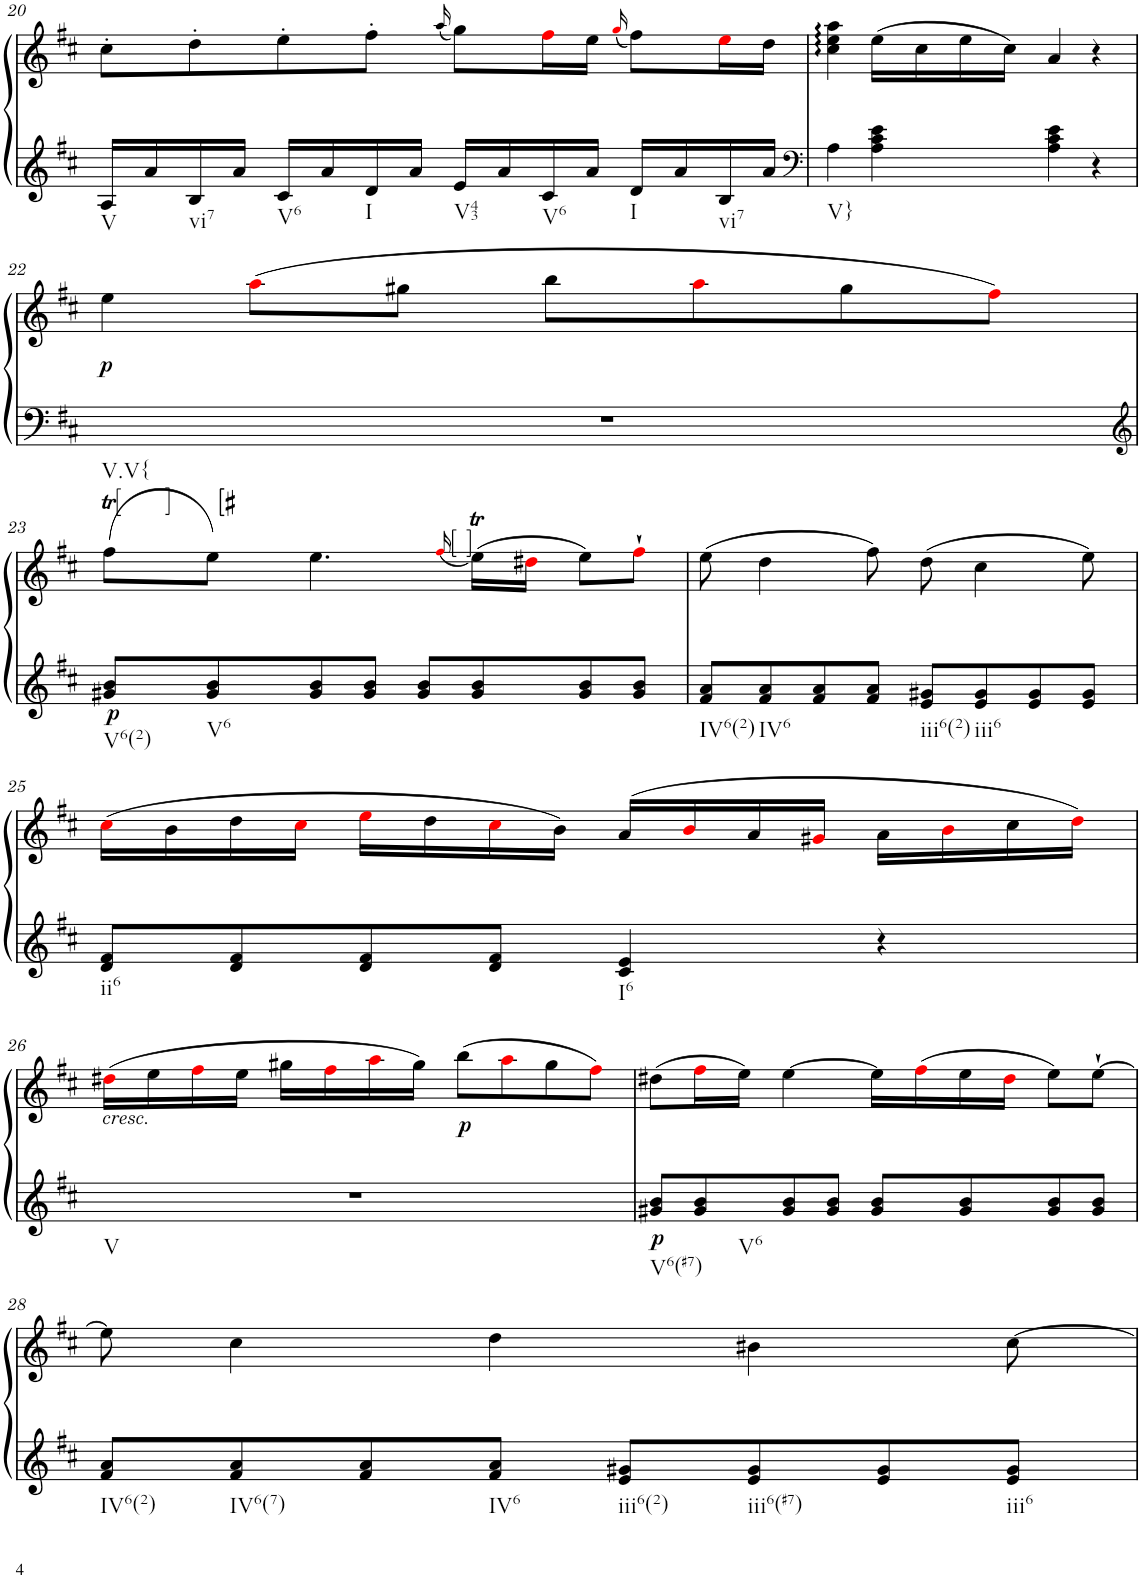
**kern	**kern	**dynam
*part1	*part1	*part1
*staff2	*staff1	*staff1/2
*I"unbenannt2	*	*
!!LO:PB:g=z
*clefG2	*clefG2	*
*k[f#c#]	*k[f#c#]	*
*M4/4	*M4/4	*
=20	=20	=20
!LO:TX:b:t=V	!	!
16A/LL	8cc#'\L	.
16a/	.	.
!LO:TX:b:t=vi7	!	!
16B/	8dd'\	.
16a/JJ	.	.
!LO:TX:b:t=V6	!	!
16c#/LL	8ee'\	.
16a/	.	.
!LO:TX:b:t=I	!	!
16d/	8ff#'\J	.
16a/JJ	.	.
.	(16qaa/	.
!LO:TX:b:t=V43	!	!
16e/LL	8gg\L)	.
16a/	.	.
!LO:TX:b:t=V6	!	!
16c#/	16ff#i\L	.
16a/JJ	16ee\JJ	.
.	(16qggi/	.
!LO:TX:b:t=I	!	!
16d/LL	8ff#\L)	.
16a/	.	.
!LO:TX:b:t=vi7	!	!
16B/	16eei\L	.
16a/JJ	16dd\JJ	.
=21	=21	=21
*clefF4	*	*
!LO:TX:b:t=V}	!	!
4A\	4cc#\ 4ee\ 4aa\	.
4A\ 4c#\ 4e\	(16ee\LL	.
.	16cc#\	.
.	16ee\	.
.	16cc#\JJ)	.
4A\ 4c#\ 4e\	4a/	.
4r	4r	.
!!LO:LB:g=z
=22	=22	=22
!LO:TX:b:t=V.V{	!	!
!	!	!LO:DY:b
1r	4ee\	p
.	(8aai\L	.
.	8gg#X\J	.
.	8bb\L	.
.	8aai\	.
.	8gg#\	.
.	8ff#i\J)	.
!!LO:LB:g=z
=23	=23	=23
*clefG2	*	*
!LO:TX:b:t=V6(2)	!	!
!	!	!LO:DY:b=2
8g#X/ 8b/L	(8ff#t\L	p
!LO:TX:b:t=V6	!	!
8g#/ 8b/	8ee\J)	.
8g#/ 8b/	4.ee\	.
8g#/ 8b/J	.	.
8g#/ 8b/L	.	.
.	(16qff#i/	.
8g#/ 8b/	(16eeT\LL)	.
.	16dd#Xi\JJ	.
8g#/ 8b/	8ee\L)	.
8g#/ 8b/J	8ff#`i\J	.
=24	=24	=24
!LO:TX:b:t=IV6(2)	!	!
8f#/ 8a/L	(8ee\	.
!LO:TX:b:t=IV6	!	!
8f#/ 8a/	4dd\	.
8f#/ 8a/	.	.
8f#/ 8a/J	8ff#\)	.
!LO:TX:b:t=iii6(2)	!	!
8e/ 8g#X/L	(8dd\	.
!LO:TX:b:t=iii6	!	!
8e/ 8g#/	4cc#\	.
8e/ 8g#/	.	.
8e/ 8g#/J	8ee\)	.
!!LO:LB:g=z
=25	=25	=25
!LO:TX:b:t=ii6	!	!
8d/ 8f#/L	(16cc#i\LL	.
.	16b\	.
8d/ 8f#/	16dd\	.
.	16cc#i\JJ	.
8d/ 8f#/	16eei\LL	.
.	16dd\	.
8d/ 8f#/J	16cc#i\	.
.	16b\JJ)	.
!LO:TX:b:t=I6	!	!
4c#/ 4e/	(16a/LL	.
.	16bi/	.
.	16a/	.
.	16g#Xi/JJ	.
4r	16a\LL	.
.	16bi\	.
.	16cc#\	.
.	16ddi\JJ)	.
!!LO:LB:g=z
=26	=26	=26
!	!LO:TX:b:i:t=cresc.	!
!LO:TX:b:t=V	!	!
1r	(16dd#Xi\LL	.
.	16ee\	.
.	16ff#i\	.
.	16ee\JJ	.
.	16gg#X\LL	.
.	16ff#i\	.
.	16aai\	.
.	16gg#\JJ)	.
!	!	!LO:DY:b
.	(8bb\L	p
.	8aai\	.
.	8gg#\	.
.	8ff#i\J)	.
=27	=27	=27
!LO:TX:b:t=V6(#7)	!	!
!	!	!LO:DY:b=2
8g#X/ 8b/L	(8dd#X\L	p
!LO:TX:b:t=V6	!	!
8g#/ 8b/	16ff#i\L	.
.	16ee\JJ)	.
8g#/ 8b/	[4ee\	.
8g#/ 8b/J	.	.
8g#/ 8b/L	16ee\LL]	.
.	(16ff#i\	.
8g#/ 8b/	16ee\	.
.	16dd#i\JJ	.
8g#/ 8b/	8ee\L)	.
8g#/ 8b/J	[8ee`\J	.
!!LO:LB:g=z
=28	=28	=28
!LO:TX:b:t=IV6(2)	!	!
8f#/ 8a/L	8ee\]	.
!LO:TX:b:t=IV6(7)	!	!
8f#/ 8a/	4cc#\	.
8f#/ 8a/	.	.
!LO:TX:b:t=IV6	!	!
8f#/ 8a/J	4dd\	.
!LO:TX:b:t=iii6(2)	!	!
8e/ 8g#X/L	.	.
!LO:TX:b:t=iii6(#7)	!	!
8e/ 8g#/	4b#X\	.
8e/ 8g#/	.	.
!LO:TX:b:t=iii6	!	!
8e/ 8g#/J	[8cc#\	.
=	=	=
*-	*-	*-
